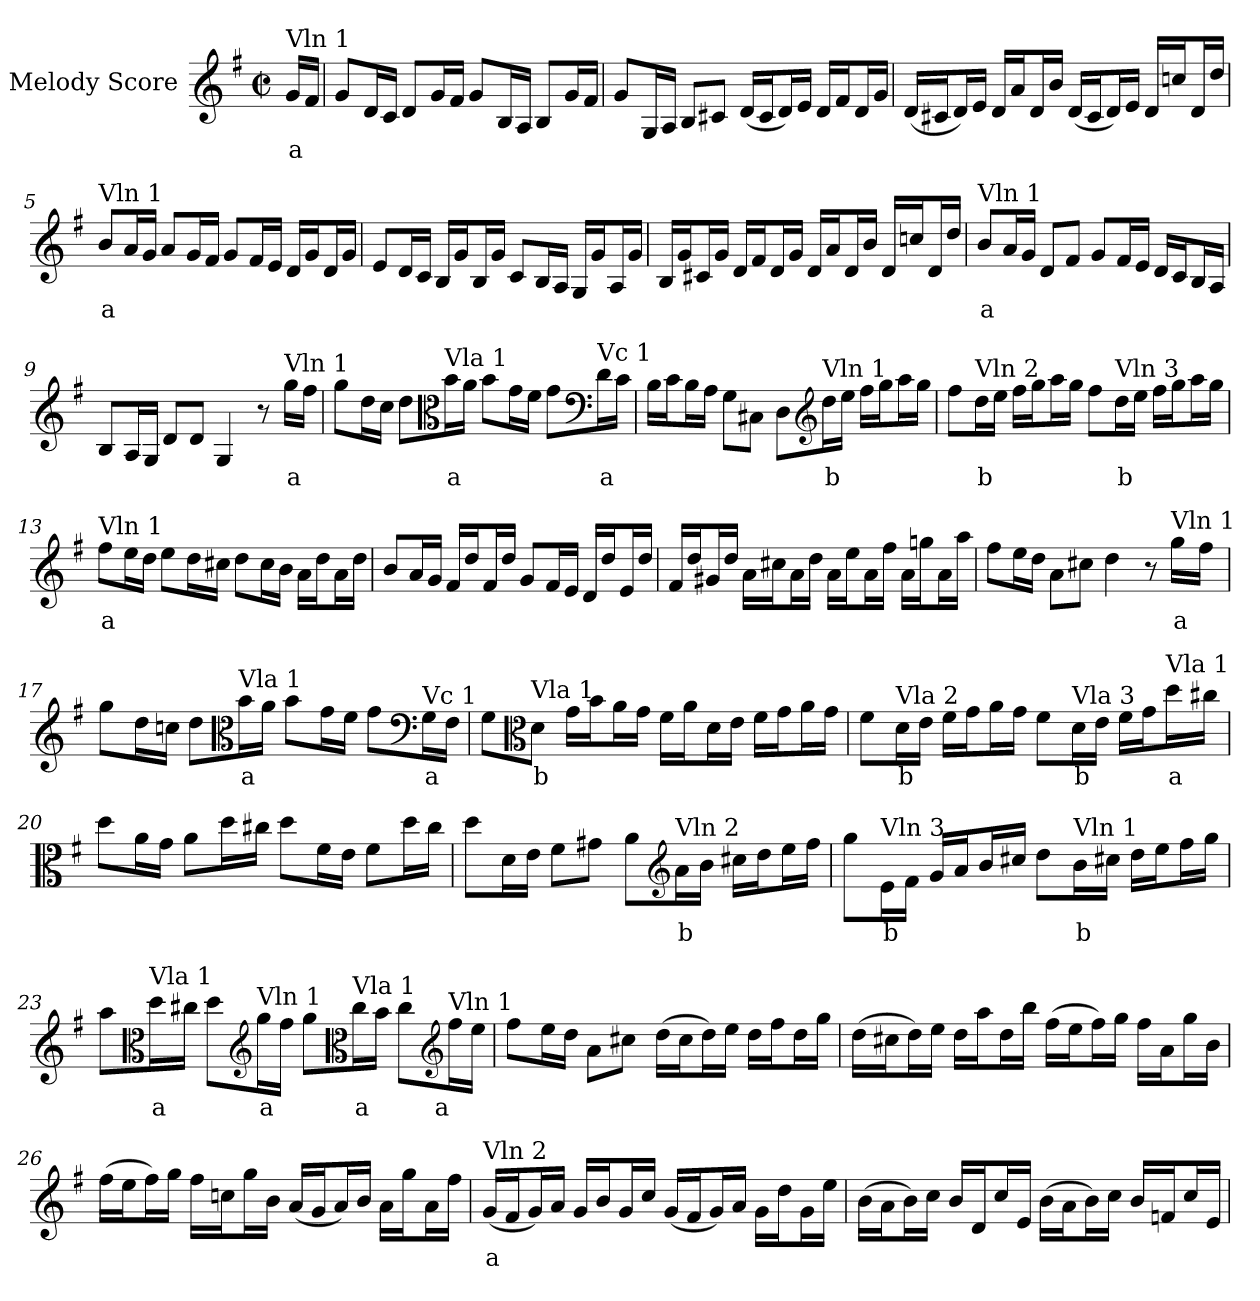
**kern	**text
*part1	*part1
*staff1	*staff1
*I"Melody Score	*
*k[f#]	*
*M4/4	*
*met(c|)	*
=1	=1
!LO:TX:a:t=Vln 1	!
!	!LO:LY:b:color=#FF0000
16g/LL	a
16f#/JJ	.
=2	=2
8g/L	.
16d/L	.
16c/JJ	.
8d/L	.
16g/L	.
16f#/JJ	.
8g/L	.
16B/L	.
16A/JJ	.
8B/L	.
16g/L	.
16f#/JJ	.
=3	=3
8g/L	.
16G/L	.
16A/JJ	.
8B/L	.
8c#X/J	.
(16d/LL	.
16c#/J	.
16d/L)	.
16e/JJ	.
16d/LL	.
16f#/J	.
16d/L	.
16g/JJ	.
=4	=4
(16d/LL	.
16c#X/J	.
16d/L)	.
16e/JJ	.
16d/LL	.
16a/J	.
16d/L	.
16b/JJ	.
(16d/LL	.
16c#/J	.
16d/L)	.
16e/JJ	.
16d/LL	.
16ccn/J	.
16d/L	.
16dd/JJ	.
=5	=5
!LO:TX:a:t=Vln 1	!
!	!LO:LY:b:color=#FF0000
8b/L	a
16a/L	.
16g/JJ	.
8a/L	.
16g/L	.
16f#/JJ	.
8g/L	.
16f#/L	.
16e/JJ	.
16d/LL	.
16g/J	.
16d/L	.
16g/JJ	.
=6	=6
8e/L	.
16d/L	.
16c/JJ	.
16B/LL	.
16g/J	.
16B/L	.
16g/JJ	.
8c/L	.
16B/L	.
16A/JJ	.
16G/LL	.
16g/J	.
16A/L	.
16g/JJ	.
=7	=7
16B/LL	.
16g/J	.
16c#X/L	.
16g/JJ	.
16d/LL	.
16f#/J	.
16d/L	.
16g/JJ	.
16d/LL	.
16a/J	.
16d/L	.
16b/JJ	.
16d/LL	.
16ccn/J	.
16d/L	.
16dd/JJ	.
=8	=8
!LO:TX:a:t=Vln 1	!
!	!LO:LY:b:color=#FF0000
8b/L	a
16a/L	.
16g/JJ	.
8d/L	.
8f#/J	.
8g/L	.
16f#/L	.
16e/JJ	.
16d/LL	.
16c/J	.
16B/L	.
16A/JJ	.
=9	=9
8B/L	.
16A/L	.
16G/JJ	.
8d/L	.
8d/J	.
4G/	.
8r	.
!LO:TX:a:t=Vln 1	!
!	!LO:LY:b:color=#FF0000
16gg\LL	a
16ff#\JJ	.
=10	=10
8gg\L	.
16dd\L	.
16cc\JJ	.
8dd\L	.
*clefC3	*
!LO:TX:a:t=Vla 1	!
!	!LO:LY:b:color=#FF0000
16b\L	a
16a\JJ	.
8b\L	.
16g\L	.
16f#\JJ	.
8g\L	.
*clefF4	*
!LO:TX:a:t=Vc 1	!
!	!LO:LY:b:color=#FF0000
16d\L	a
16c\JJ	.
=11	=11
16B\LL	.
16c\J	.
16B\L	.
16A\JJ	.
8G\L	.
8C#X\J	.
8D\L	.
*clefG2	*
!LO:TX:a:t=Vln 1	!
!	!LO:LY:b:color=#FF0000
16dd\L	b
16ee\JJ	.
16ff#\LL	.
16gg\J	.
16aa\L	.
16gg\JJ	.
=12	=12
8ff#\L	.
!LO:TX:a:t=Vln 2	!
!	!LO:LY:b:color=#FF0000
16dd\L	b
16ee\JJ	.
16ff#\LL	.
16gg\J	.
16aa\L	.
16gg\JJ	.
8ff#\L	.
!LO:TX:a:t=Vln 3	!
!	!LO:LY:b:color=#FF0000
16dd\L	b
16ee\JJ	.
16ff#\LL	.
16gg\J	.
16aa\L	.
16gg\JJ	.
=13	=13
!LO:TX:a:t=Vln 1	!
!	!LO:LY:b:color=#FF0000
8ff#\L	a
16ee\L	.
16dd\JJ	.
8ee\L	.
16dd\L	.
16cc#X\JJ	.
8dd\L	.
16cc#\L	.
16b\JJ	.
16a\LL	.
16dd\J	.
16a\L	.
16dd\JJ	.
=14	=14
8b/L	.
16a/L	.
16g/JJ	.
16f#/LL	.
16dd/J	.
16f#/L	.
16dd/JJ	.
8g/L	.
16f#/L	.
16e/JJ	.
16d/LL	.
16dd/J	.
16e/L	.
16dd/JJ	.
=15	=15
16f#/LL	.
16dd/J	.
16g#X/L	.
16dd/JJ	.
16a\LL	.
16cc#X\J	.
16a\L	.
16dd\JJ	.
16a\LL	.
16ee\J	.
16a\L	.
16ff#\JJ	.
16a\LL	.
16ggn\J	.
16a\L	.
16aa\JJ	.
=16	=16
8ff#\L	.
16ee\L	.
16dd\JJ	.
8a\L	.
8cc#X\J	.
4dd\	.
8r	.
!LO:TX:a:t=Vln 1	!
!	!LO:LY:b:color=#FF0000
16gg\LL	a
16ff#\JJ	.
=17	=17
8gg\L	.
16dd\L	.
16ccn\JJ	.
8dd\L	.
*clefC3	*
!LO:TX:a:t=Vla 1	!
!	!LO:LY:b:color=#FF0000
16b\L	a
16a\JJ	.
8b\L	.
16g\L	.
16f#\JJ	.
8g\L	.
*clefF4	*
!LO:TX:a:t=Vc 1	!
!	!LO:LY:b:color=#FF0000
16G\L	a
16F#\JJ	.
=18	=18
8G\L	.
*clefC3	*
!LO:TX:a:t=Vla 1	!
!	!LO:LY:b:color=#FF0000
8d\J	b
16g\LL	.
16b\J	.
16a\L	.
16g\JJ	.
16f#\LL	.
16a\J	.
16d\L	.
16e\JJ	.
16f#\LL	.
16g\J	.
16a\L	.
16g\JJ	.
=19	=19
8f#\L	.
!LO:TX:a:t=Vla 2	!
!	!LO:LY:b:color=#FF0000
16d\L	b
16e\JJ	.
16f#\LL	.
16g\J	.
16a\L	.
16g\JJ	.
8f#\L	.
!LO:TX:a:t=Vla 3	!
!	!LO:LY:b:color=#FF0000
16d\L	b
16e\JJ	.
16f#\LL	.
16g\J	.
!LO:TX:a:t=Vla 1	!
!	!LO:LY:b:color=#FF0000
16dd\L	a
16cc#X\JJ	.
=20	=20
8dd\L	.
16a\L	.
16g\JJ	.
8a\L	.
16dd\L	.
16cc#X\JJ	.
8dd\L	.
16f#\L	.
16e\JJ	.
8f#\L	.
16dd\L	.
16cc#\JJ	.
=21	=21
8dd\L	.
16d\L	.
16e\JJ	.
8f#\L	.
8g#X\J	.
8a\L	.
*clefG2	*
!LO:TX:a:t=Vln 2	!
!	!LO:LY:b:color=#FF0000
16a\L	b
16b\JJ	.
16cc#\LL	.
16dd\J	.
16ee\L	.
16ff#\JJ	.
=22	=22
8gg\L	.
!LO:TX:a:t=Vln 3	!
!	!LO:LY:b:color=#FF0000
16e\L	b
16f#\JJ	.
16g/LL	.
16a/J	.
16b/L	.
16cc#X/JJ	.
8dd\L	.
!LO:TX:a:t=Vln 1	!
!	!LO:LY:b:color=#FF0000
16b\L	b
16cc#X\JJ	.
16dd\LL	.
16ee\J	.
16ff#\L	.
16gg\JJ	.
=23	=23
8aa\L	.
*clefC3	*
!LO:TX:a:t=Vla 1	!
!	!LO:LY:b:color=#FF0000
16dd\L	a
16cc#X\JJ	.
8dd\L	.
*clefG2	*
!LO:TX:a:t=Vln 1	!
!	!LO:LY:b:color=#FF0000
16gg\L	a
16ff#\JJ	.
8gg\L	.
*clefC3	*
!LO:TX:a:t=Vla 1	!
!	!LO:LY:b:color=#FF0000
16cc#\L	a
16b\JJ	.
8cc#\L	.
*clefG2	*
!LO:TX:a:t=Vln 1	!
!	!LO:LY:b:color=#FF0000
16ff#\L	a
16ee\JJ	.
=24	=24
8ff#\L	.
16ee\L	.
16dd\JJ	.
8a\L	.
8cc#X\J	.
(16dd\LL	.
16cc#\J	.
16dd\L)	.
16ee\JJ	.
16dd\LL	.
16ff#\J	.
16dd\L	.
16gg\JJ	.
=25	=25
(16dd\LL	.
16cc#X\J	.
16dd\L)	.
16ee\JJ	.
16dd\LL	.
16aa\J	.
16dd\L	.
16bb\JJ	.
(16ff#\LL	.
16ee\J	.
16ff#\L)	.
16gg\JJ	.
16ff#\LL	.
16a\J	.
16gg\L	.
16b\JJ	.
=26	=26
(16ff#\LL	.
16ee\J	.
16ff#\L)	.
16gg\JJ	.
16ff#\LL	.
16ccn\J	.
16gg\L	.
16b\JJ	.
(16a/LL	.
16g/J	.
16a/L)	.
16b/JJ	.
16a\LL	.
16gg\J	.
16a\L	.
16ff#\JJ	.
=27	=27
!LO:TX:a:t=Vln 2	!
!	!LO:LY:b:color=#FF0000
(16g/LL	a
16f#/J	.
16g/L)	.
16a/JJ	.
16g/LL	.
16b/J	.
16g/L	.
16cc/JJ	.
(16g/LL	.
16f#/J	.
16g/L)	.
16a/JJ	.
16g\LL	.
16dd\J	.
16g\L	.
16ee\JJ	.
=28	=28
(16b\LL	.
16a\J	.
16b\L)	.
16cc\JJ	.
16b/LL	.
16d/J	.
16cc/L	.
16e/JJ	.
(16b\LL	.
16a\J	.
16b\L)	.
16cc\JJ	.
16b/LL	.
16fn/J	.
16cc/L	.
16e/JJ	.
=	=
*-	*-
